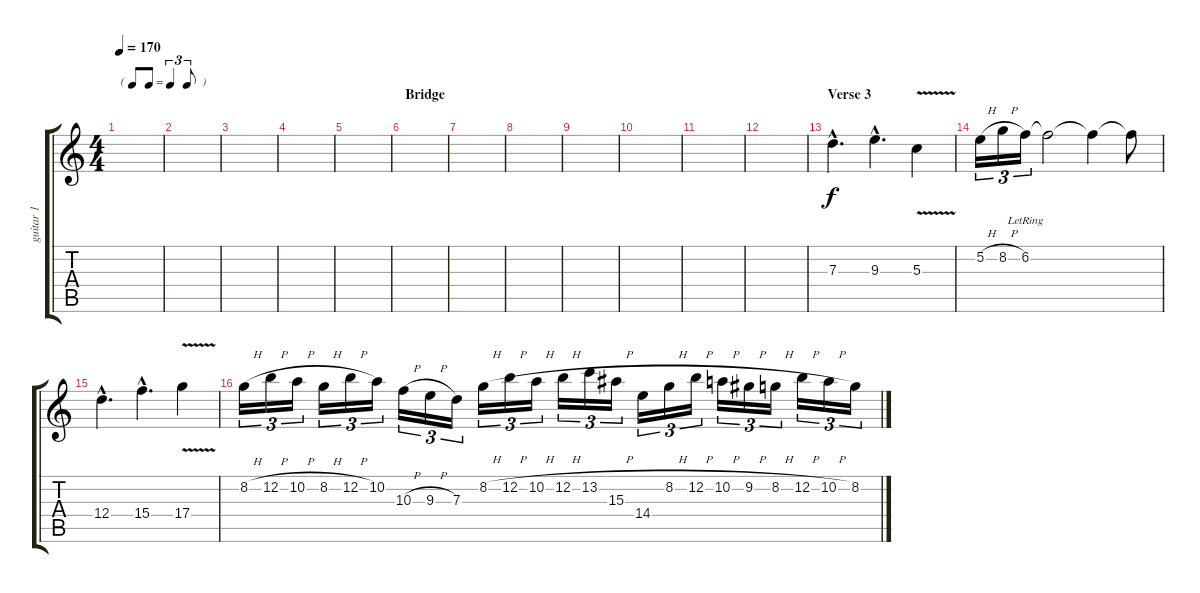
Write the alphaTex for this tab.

\track ("guitar 1" "guitar 1") {instrument distortionguitar}
\staff {score tabs}
\tuning (E4 B3 G3 D3 A2 E2) {hide}
\ts (4 4)
\tf triplet8th
\tempo 170
\clef g2
\ks c
|
|
|
|
|
\section ("" "Bridge")
|
|
|
|
|
|
|
\section ("" "Verse 3")
7.3{hac}.4{d} 9.3{hac}.4{d} 5.3{v}.4 |
5.2{h}.16{tu (3 2)} 8.2{h}.16{tu (3 2)} 6.2{lr}.16{tu (3 2)} 6.2{t}.2 6.2{t}.4 6.2{t}.8 |
12.4{hac}.4{d} 15.4{hac}.4{d} 17.4{v}.4 |
8.2{h}.16{tu (3 2)} 12.2{h}.16{tu (3 2)} 10.2{h}.16{tu (3 2)} 8.2{h}.16{tu (3 2)} 12.2{h}.16{tu (3 2)} 10.2.16{tu (3 2)} 10.3{h}.16{tu (3 2)} 9.3{h}.16{tu (3 2)} 7.3.16{tu (3 2)} 8.2{h}.16{tu (3 2)} 12.2{h}.16{tu (3 2)} 10.2{h}.16{tu (3 2)} 12.2{h}.16{tu (3 2)} 13.2{h}.16{tu (3 2)} 15.3.16{tu (3 2)} 14.4.16{tu (3 2)} 8.2{h}.16{tu (3 2)} 12.2{h}.16{tu (3 2)} 10.2{h}.16{tu (3 2)} 9.2{h}.16{tu (3 2)} 8.2{h}.16{tu (3 2)} 12.2{h}.16{tu (3 2)} 10.2{h}.16{tu (3 2)} 8.2.16{tu (3 2)}
